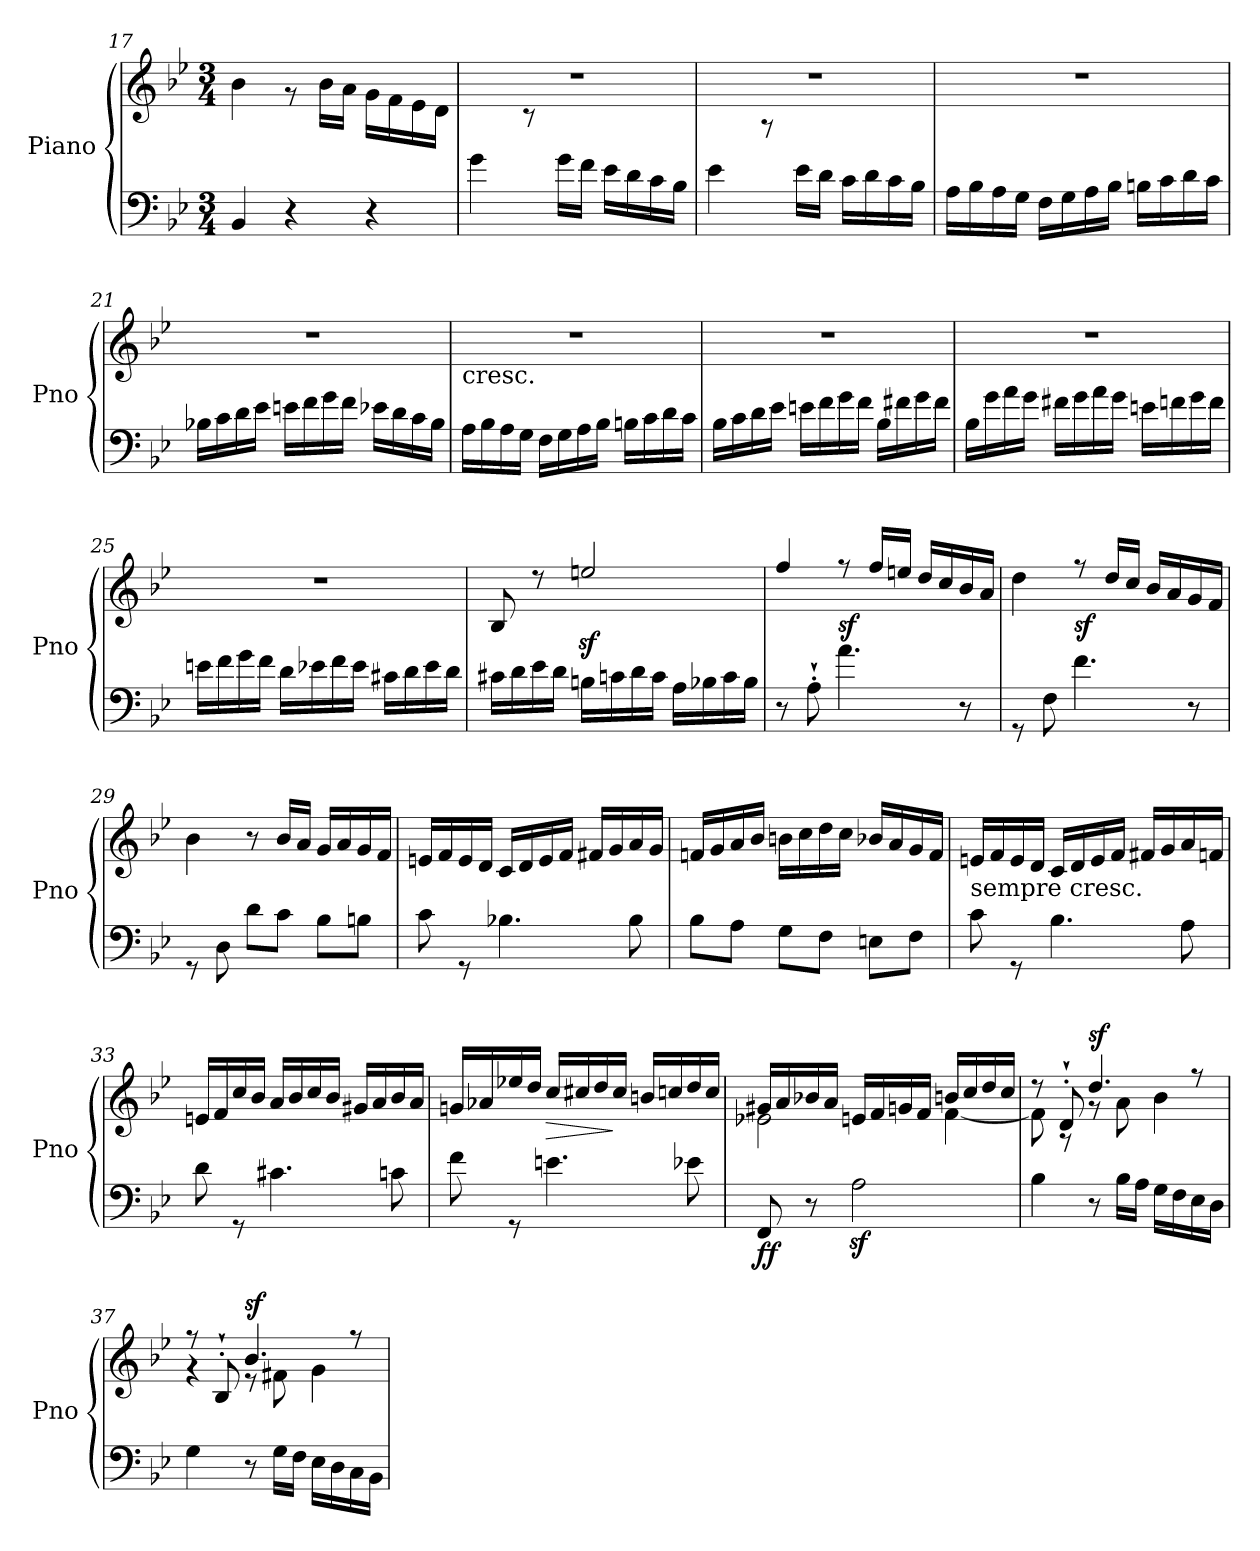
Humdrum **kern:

**kern	**kern	**dynam
*part1	*part1	*part1
*staff2	*staff1	*staff1/2
*I"Piano	*	*
*I'Pno	*	*
*clefF4	*clefG2	*
*k[b-e-]	*k[b-e-]	*
*B-:	*B-:	*
*M3/4	*M3/4	*
=17	=17	=17
4BB-/	4b-\	.
4r	8rg	.
.	16b-\LL	.
.	16a\JJ	.
4r	16g\LL	.
.	16f\	.
.	16e-\	.
.	16d\JJ	.
=18	=18	=18
4g\	2.rdd	.
8raa	.	.
16g\LL	.	.
16f\JJ	.	.
16e-\LL	.	.
16d\	.	.
16c\	.	.
16B-\JJ	.	.
=19	=19	=19
4e-\	2.rdd	.
8rff	.	.
16e-\LL	.	.
16d\JJ	.	.
16c\LL	.	.
16d\	.	.
16c\	.	.
16B-\JJ	.	.
!!LO:LB:g=z
=20	=20	=20
16A\LL	2.rdd	.
16B-\	.	.
16A\	.	.
16G\JJ	.	.
16F\LL	.	.
16G\	.	.
16A\	.	.
16B-\JJ	.	.
16Bn\LL	.	.
16c\	.	.
16d\	.	.
16c\JJ	.	.
=21	=21	=21
16B-X\LL	2.rdd	.
16c\	.	.
16d\	.	.
16e-\JJ	.	.
16en\LL	.	.
16f\	.	.
16g\	.	.
16f\JJ	.	.
16e-X\LL	.	.
16d\	.	.
16c\	.	.
16B-\JJ	.	.
=22	=22	=22
!	!LO:TX:b:t=cresc.	!
16A\LL	2.rdd	.
16B-\	.	.
16A\	.	.
16G\JJ	.	.
16F\LL	.	.
16G\	.	.
16A\	.	.
16B-\JJ	.	.
16Bn\LL	.	.
16c\	.	.
16d\	.	.
16c\JJ	.	.
!!LO:LB:g=z
=23	=23	=23
16B-\LL	2.rdd	.
16c\	.	.
16d\	.	.
16e-\JJ	.	.
16en\LL	.	.
16f\	.	.
16g\	.	.
16f\JJ	.	.
16B-\LL	.	.
16f#X\	.	.
16g\	.	.
16f#\JJ	.	.
=24	=24	=24
16B-\LL	2.r	.
16g\	.	.
16a\	.	.
16g\JJ	.	.
16f#X\LL	.	.
16g\	.	.
16a\	.	.
16g\JJ	.	.
16en\LL	.	.
16fn\	.	.
16g\	.	.
16f\JJ	.	.
!!LO:LB:g=z
=25	=25	=25
16en\LL	2.r	.
16f\	.	.
16g\	.	.
16f\JJ	.	.
16d\LL	.	.
16e-X\	.	.
16f\	.	.
16e-\JJ	.	.
16c#X\LL	.	.
16d\	.	.
16e-\	.	.
16d\JJ	.	.
=26	=26	=26
16c#X\LL	8B-/	.
16d\	.	.
16e-\	8rdd	.
16d\JJ	.	.
16Bn\LL	2eenz>/	.
16cn\	.	.
16d\	.	.
16c\JJ	.	.
16A\LL	.	.
16B-X\	.	.
16c\	.	.
16B-\JJ	.	.
=27	=27	=27
8r	4ff/	.
8A'`\	.	.
!	!	!LO:DY:b
4.a\	8rff	sf
.	16ff/LL	.
.	16een/JJ	.
.	16dd/LL	.
.	16cc/	.
8r	16b-/	.
.	16a/JJ	.
!!LO:LB:g=z
=28	=28	=28
8rGG	4dd\	.
8F\	.	.
!	!	!LO:DY:b
4.f\	8rff	sf
.	16dd/LL	.
.	16cc/JJ	.
.	16b-/LL	.
.	16a/	.
8r	16g/	.
.	16f/JJ	.
=29	=29	=29
8rGG	4b-\	.
8D\	.	.
8d\L	8r	.
8c\J	16b-/LL	.
.	16a/JJ	.
8B-\L	16g/LL	.
.	16a/	.
8Bn\J	16g/	.
.	16f/JJ	.
=30	=30	=30
8c\	16en/LL	.
.	16f/	.
8rGG	16e/	.
.	16d/JJ	.
4.B-X\	16c/LL	.
.	16d/	.
.	16e/	.
.	16f/JJ	.
.	16f#X/LL	.
.	16g/	.
8B-\	16a/	.
.	16g/JJ	.
=31	=31	=31
8B-\L	16fn/LL	.
.	16g/	.
8A\J	16a/	.
.	16b-/JJ	.
8G\L	16bn\LL	.
.	16cc\	.
8F\J	16dd\	.
.	16cc\JJ	.
8En\L	16b-X/LL	.
.	16a/	.
8F\J	16g/	.
.	16f/JJ	.
!!LO:PB:g=z
=32	=32	=32
!	!LO:TX:b:t=sempre cresc.	!
8c\	16en/LL	.
.	16f/	.
8rGG	16e/	.
.	16d/JJ	.
4.B-\	16c/LL	.
.	16d/	.
.	16e/	.
.	16f/JJ	.
.	16f#X/LL	.
.	16g/	.
8A\	16a/	.
.	16fn/JJ	.
=33	=33	=33
8d\	16en/LL	.
.	16f/	.
8rGG	16cc/	.
.	16b-/JJ	.
4.c#X\	16a/LL	.
.	16b-/	.
.	16cc/	.
.	16b-/JJ	.
.	16g#X/LL	.
.	16a/	.
8cn\	16b-/	.
.	16a/JJ	.
=34	=34	=34
8f\	16gn/LL	.
.	16a-X/	.
8rGG	16ee-X/	.
.	16dd/JJ	.
!	!	!LO:HP:b
4.en\	16cc/LL	>
.	16cc#X/	.
.	16dd/	.
.	16cc#/JJ	]
.	16bn/LL	.
.	16ccn/	.
8e-X\	16dd/	.
.	16cc/JJ	.
!!LO:LB:g=z
=35	=35	=35
*	*^	*
!	!	!	!LO:DY:b=2
!	!	!	!LO:DY:n=1:b
8FF/	16g#X/LL	2e-X\	f f
.	16a/	.	.
8r	16b-X/	.	.
.	16a/JJ	.	.
2Az<\	16en/LL	.	.
.	16f/	.	.
.	16gn/	.	.
.	16f/JJ	.	.
.	16bn/LL	[4f\	.
.	16cc/	.	.
.	16dd/	.	.
.	16cc/JJ	.	.
=36	=36	=36	=36
4B-\	8r	8f\]	.
.	8d'`/	8rA	.
!	!	!	!LO:DY:a
8r	4.dd/	8rg	sf
16B-\LL	.	8a\	.
16A\JJ	.	.	.
16G\LL	.	4b-\	.
16F\	.	.	.
16E-\	8rff	.	.
16D\JJ	.	.	.
=37	=37	=37	=37
4G\	8rff	4rg	.
.	8B-'`/	.	.
!	!	!	!LO:DY:a
8r	4.b-/	8re	sf
16G\LL	.	8f#X\	.
16F\JJ	.	.	.
16E-\LL	.	4g\	.
16D\	.	.	.
16C\	8rff	.	.
16BB-\JJ	.	.	.
*	*v	*v	*
=	=	=
*-	*-	*-
